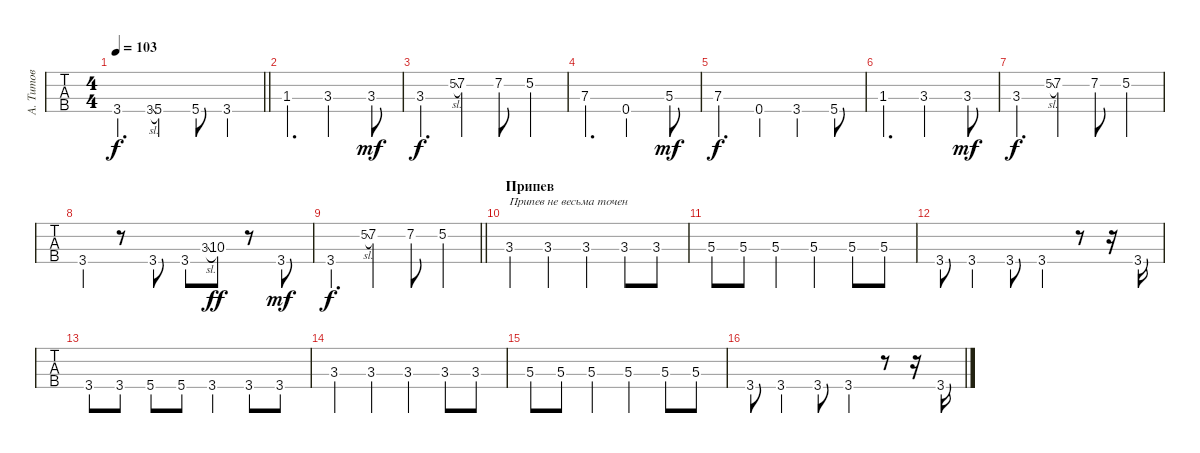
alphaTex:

\track ("А. Титов" "А. Титов") {instrument fretlessbass}
\staff {tabs}
\tuning (G2 D2 A1 E1) {hide}
\ts (4 4)
\tempo 103
\clef f4
\barLineRight lightlight
\ks c
3.4.4{d dy f} 3.4{sl}.8{gr} 5.4{st}.4 5.4.8 3.4.4 |
1.3.4{d} 3.3.2 3.3{st}.8{dy mf} |
3.3.4{d dy f} 5.2{sl}.8{gr} 7.2{st}.4 7.2.8 5.2.4 |
7.3.4{d} 0.4.2 5.3{st}.8{dy mf} |
7.3.4{d dy f} 0.4.4 3.4.4 5.4.8 |
1.3.4{d} 3.3.2 3.3{st}.8{dy mf} |
3.3.4{d dy f} 5.2{sl}.8{gr} 7.2{st}.4 7.2.8 5.2.4 |
3.4.4 r.8 3.4.8 3.4.8 3.3{sl}.8{gr} 10.3.8{dy ff} r.8 3.4{st}.8{dy mf} |
\barLineRight lightlight
3.4.4{d dy f} 5.2{sl}.8{gr} 7.2{st}.4 7.2.8 5.2.4 |
\section ("" "Припев")
3.3{st}.4{txt "Припев не весьма точен"} 3.3{st}.4 3.3{st}.4 3.3.8 3.3.8 |
5.3{st}.8 5.3{st}.8 5.3{st}.4 5.3{st}.4 5.3{st}.8 5.3{st}.8 |
3.4{st}.8 3.4{st}.4 3.4{st}.8 3.4{st}.4 r.8 r.16 3.4.16 |
3.4{st}.8 3.4.8 5.4.8 5.4.8 3.4{st}.4 3.4.8 3.4.8 |
3.3{st}.4 3.3{st}.4 3.3{st}.4 3.3.8 3.3.8 |
5.3{st}.8 5.3{st}.8 5.3{st}.4 5.3{st}.4 5.3{st}.8 5.3{st}.8 |
3.4{st}.8 3.4{st}.4 3.4{st}.8 3.4{st}.4 r.8 r.16 3.4.16
